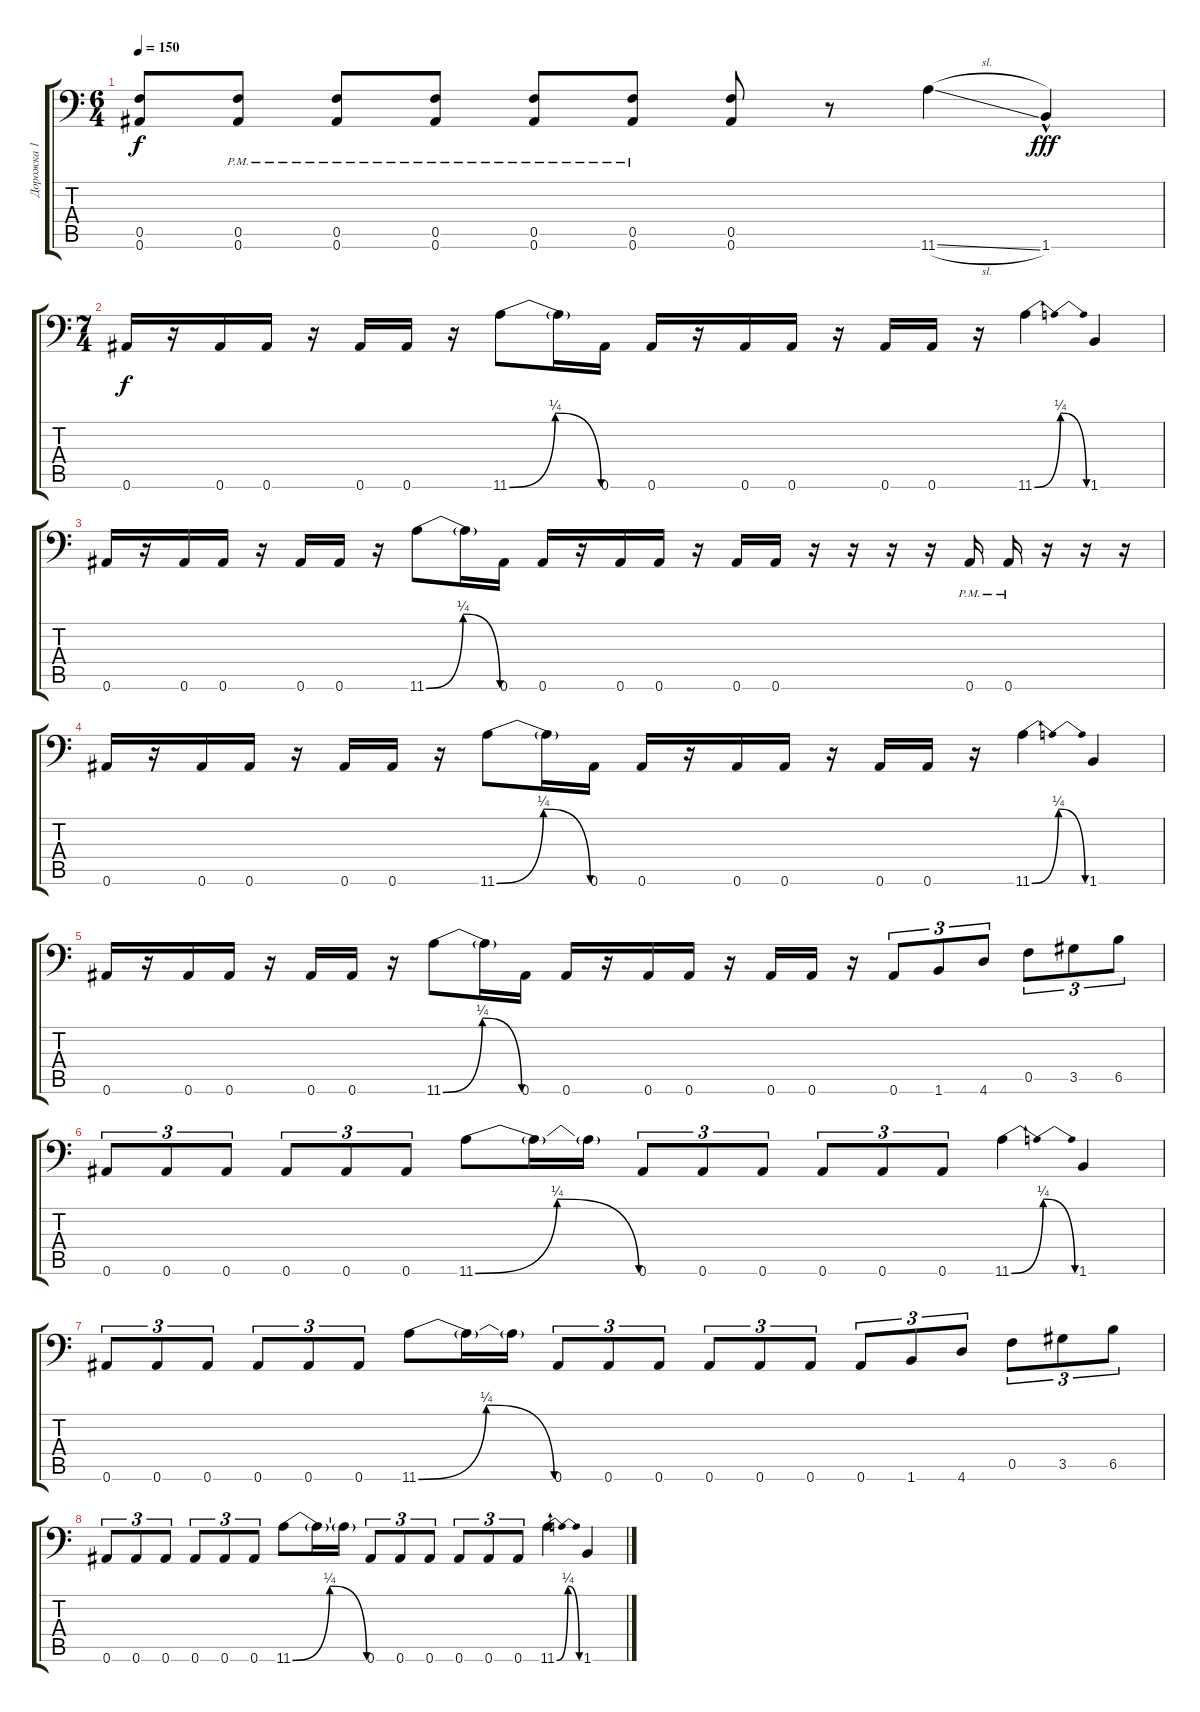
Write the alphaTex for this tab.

\track ("Дорожка 1" "Дорожка 1") {instrument overdrivenguitar}
\staff {score tabs}
\tuning (C4 G3 Eb3 Bb2 F2 Bb1) {hide}
\ts (6 4)
\tempo 150
\clef f4
\ks c
(0.5 0.6).8{dy f} (0.5{pm} 0.6{pm}).8 (0.5{pm} 0.6{pm}).8 (0.5{pm} 0.6{pm}).8 (0.5{pm} 0.6{pm}).8 (0.5{pm} 0.6{pm}).8 (0.5 0.6).8 r.8 11.6{sl}.4 1.6{hac}.4{dy fff} |
\ts (7 4)
0.6.16{dy f} r.16 0.6.16 0.6.16 r.16 0.6.16 0.6.16 r.16 11.6{be (bendrelease 0 0 35 1 35 1 60 0)}.8 11.6{t}.16 0.6.16 0.6.16 r.16 0.6.16 0.6.16 r.16 0.6.16 0.6.16 r.16 11.6{be (bendrelease 0 0 32 1 32 1 60 0)}.4 1.6.4 |
0.6.16 r.16 0.6.16 0.6.16 r.16 0.6.16 0.6.16 r.16 11.6{be (bendrelease 0 0 35 1 35 1 60 0)}.8 11.6{t}.16 0.6.16 0.6.16 r.16 0.6.16 0.6.16 r.16 0.6.16 0.6.16 r.16 r.16 r.16 r.16 0.6{pm}.16 0.6{pm}.16 r.16 r.16 r.16 |
0.6.16 r.16 0.6.16 0.6.16 r.16 0.6.16 0.6.16 r.16 11.6{be (bendrelease 0 0 35 1 35 1 60 0)}.8 11.6{t}.16 0.6.16 0.6.16 r.16 0.6.16 0.6.16 r.16 0.6.16 0.6.16 r.16 11.6{be (bendrelease 0 0 32 1 32 1 60 0)}.4 1.6.4 |
0.6.16 r.16 0.6.16 0.6.16 r.16 0.6.16 0.6.16 r.16 11.6{be (bendrelease 0 0 35 1 35 1 60 0)}.8 11.6{t}.16 0.6.16 0.6.16 r.16 0.6.16 0.6.16 r.16 0.6.16 0.6.16 r.16 0.6.8{tu (3 2)} 1.6.8{tu (3 2)} 4.6.8{tu (3 2)} 0.5.8{tu (3 2)} 3.5.8{tu (3 2)} 6.5.8{tu (3 2)} |
0.6.8{tu (3 2)} 0.6.8{tu (3 2)} 0.6.8{tu (3 2)} 0.6.8{tu (3 2)} 0.6.8{tu (3 2)} 0.6.8{tu (3 2)} 11.6{be (bendrelease 0 0 35 1 35 1 60 0)}.8 11.6{t}.16 11.6{t}.16 0.6.8{tu (3 2)} 0.6.8{tu (3 2)} 0.6.8{tu (3 2)} 0.6.8{tu (3 2)} 0.6.8{tu (3 2)} 0.6.8{tu (3 2)} 11.6{be (bendrelease 0 0 32 1 32 1 60 0)}.4 1.6.4 |
0.6.8{tu (3 2)} 0.6.8{tu (3 2)} 0.6.8{tu (3 2)} 0.6.8{tu (3 2)} 0.6.8{tu (3 2)} 0.6.8{tu (3 2)} 11.6{be (bendrelease 0 0 35 1 35 1 60 0)}.8 11.6{t}.16 11.6{t}.16 0.6.8{tu (3 2)} 0.6.8{tu (3 2)} 0.6.8{tu (3 2)} 0.6.8{tu (3 2)} 0.6.8{tu (3 2)} 0.6.8{tu (3 2)} 0.6.8{tu (3 2)} 1.6.8{tu (3 2)} 4.6.8{tu (3 2)} 0.5.8{tu (3 2)} 3.5.8{tu (3 2)} 6.5.8{tu (3 2)} |
0.6.8{tu (3 2)} 0.6.8{tu (3 2)} 0.6.8{tu (3 2)} 0.6.8{tu (3 2)} 0.6.8{tu (3 2)} 0.6.8{tu (3 2)} 11.6{be (bendrelease 0 0 35 1 35 1 60 0)}.8 11.6{t}.16 11.6{t}.16 0.6.8{tu (3 2)} 0.6.8{tu (3 2)} 0.6.8{tu (3 2)} 0.6.8{tu (3 2)} 0.6.8{tu (3 2)} 0.6.8{tu (3 2)} 11.6{be (bendrelease 0 0 32 1 32 1 60 0)}.4 1.6.4
